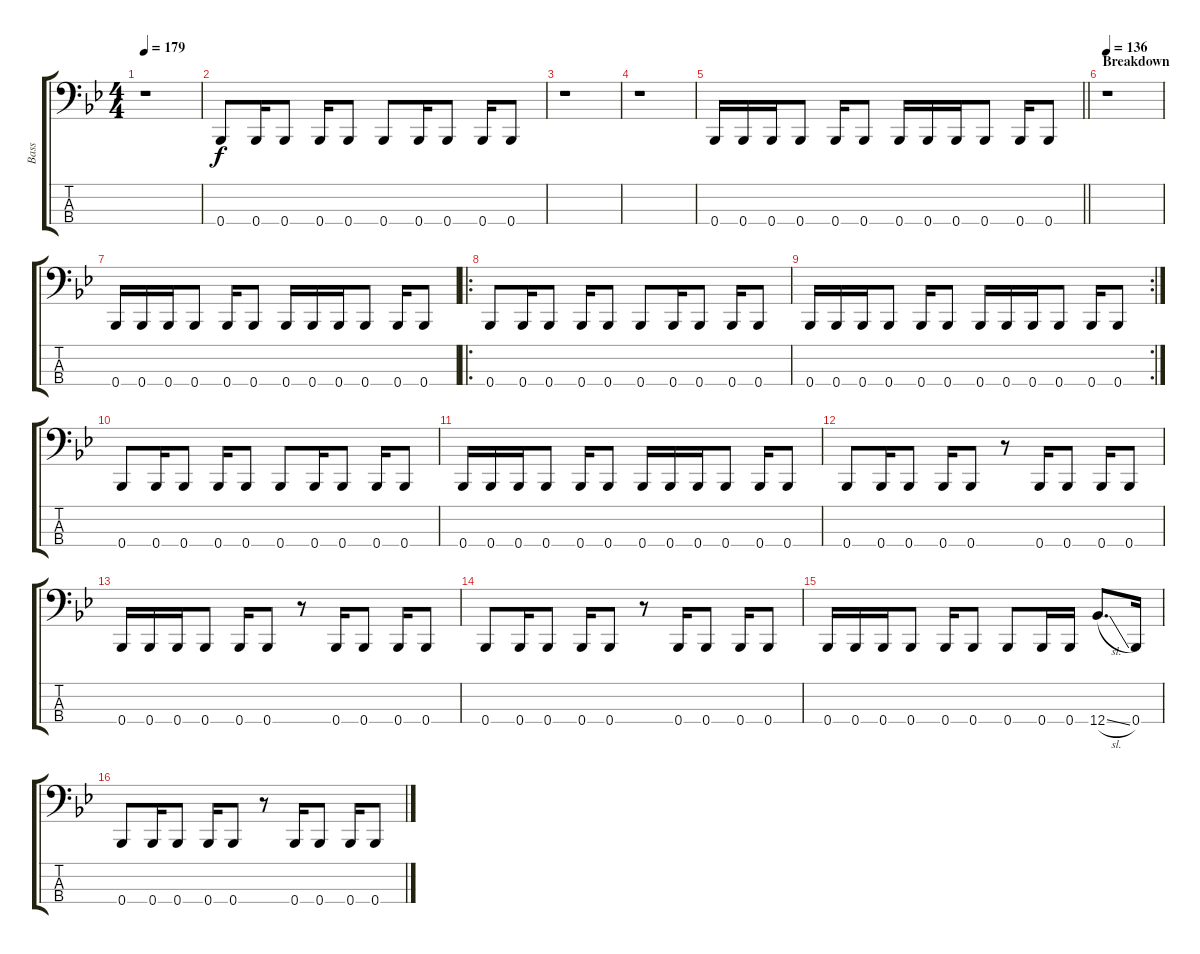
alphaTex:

\track ("Bass" "Bass") {instrument electricbasspick}
\staff {score tabs}
\tuning (Eb2 Bb1 F1 Bb0) {hide}
\ts (4 4)
\tempo 179
\clef f4
\ks bb
r.1{dy f} |
0.4.8 0.4.16 0.4.8 0.4.16 0.4.8 0.4.8 0.4.16 0.4.8 0.4.16 0.4.8 |
r.1 |
r.1 |
\barLineRight lightlight
0.4.16 0.4.16 0.4.16 0.4.8 0.4.16 0.4.8 0.4.16 0.4.16 0.4.16 0.4.8 0.4.16 0.4.8 |
\section ("" "Breakdown")
\tempo 136
r.1 |
0.4.16 0.4.16 0.4.16 0.4.8 0.4.16 0.4.8 0.4.16 0.4.16 0.4.16 0.4.8 0.4.16 0.4.8 |
\ro
0.4.8 0.4.16 0.4.8 0.4.16 0.4.8 0.4.8 0.4.16 0.4.8 0.4.16 0.4.8 |
\rc 2
0.4.16 0.4.16 0.4.16 0.4.8 0.4.16 0.4.8 0.4.16 0.4.16 0.4.16 0.4.8 0.4.16 0.4.8 |
0.4.8 0.4.16 0.4.8 0.4.16 0.4.8 0.4.8 0.4.16 0.4.8 0.4.16 0.4.8 |
0.4.16 0.4.16 0.4.16 0.4.8 0.4.16 0.4.8 0.4.16 0.4.16 0.4.16 0.4.8 0.4.16 0.4.8 |
0.4.8 0.4.16 0.4.8 0.4.16 0.4.8 r.8 0.4.16 0.4.8 0.4.16 0.4.8 |
0.4.16 0.4.16 0.4.16 0.4.8 0.4.16 0.4.8 r.8 0.4.16 0.4.8 0.4.16 0.4.8 |
0.4.8 0.4.16 0.4.8 0.4.16 0.4.8 r.8 0.4.16 0.4.8 0.4.16 0.4.8 |
0.4.16 0.4.16 0.4.16 0.4.8 0.4.16 0.4.8 0.4.8 0.4.16 0.4.16 12.4{sl}.8{d} 0.4.16 |
0.4.8 0.4.16 0.4.8 0.4.16 0.4.8 r.8 0.4.16 0.4.8 0.4.16 0.4.8
